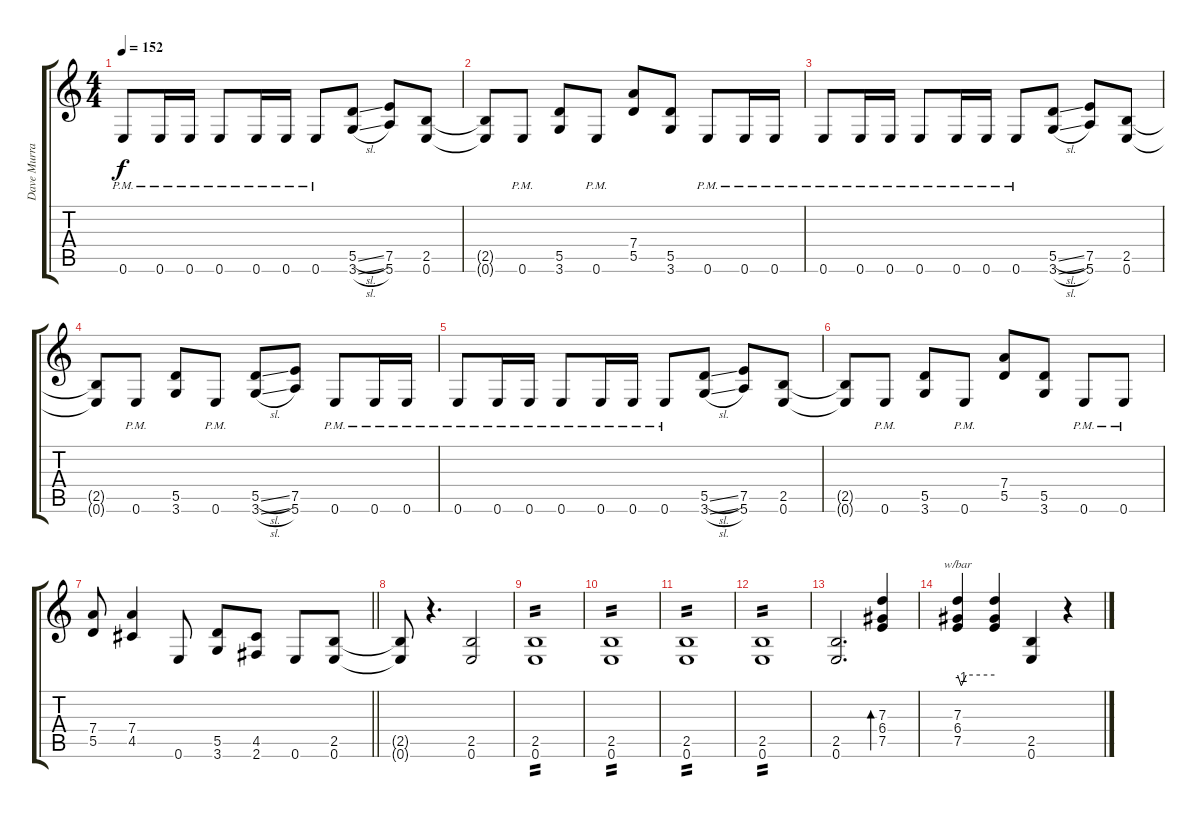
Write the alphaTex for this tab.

\track ("Dave Murray" "Dave Murra") {instrument overdrivenguitar}
\staff {score tabs}
\tuning (E4 B3 G3 D3 A2 E2) {hide}
\ts (4 4)
\tempo 152
\clef g2
\ks c
0.6{pm}.8{dy f} 0.6{pm}.16 0.6{pm}.16 0.6{pm}.8 0.6{pm}.16 0.6{pm}.16 0.6{pm}.8 (5.5{sl} 3.6{sl}).8 (7.5 5.6).8 (2.5 0.6).8 |
(2.5{t} 0.6{t}).8 0.6{pm}.8 (5.5 3.6).8 0.6{pm}.8 (7.4 5.5).8 (5.5 3.6).8 0.6{pm}.8 0.6{pm}.16 0.6{pm}.16 |
0.6{pm}.8 0.6{pm}.16 0.6{pm}.16 0.6{pm}.8 0.6{pm}.16 0.6{pm}.16 0.6{pm}.8 (5.5{sl} 3.6{sl}).8 (7.5 5.6).8 (2.5 0.6).8 |
(2.5{t} 0.6{t}).8 0.6{pm}.8 (5.5 3.6).8 0.6{pm}.8 (5.5{sl} 3.6{sl}).8 (7.5 5.6).8 0.6{pm}.8 0.6{pm}.16 0.6{pm}.16 |
0.6{pm}.8 0.6{pm}.16 0.6{pm}.16 0.6{pm}.8 0.6{pm}.16 0.6{pm}.16 0.6{pm}.8 (5.5{sl} 3.6{sl}).8 (7.5 5.6).8 (2.5 0.6).8 |
(2.5{t} 0.6{t}).8 0.6{pm}.8 (5.5 3.6).8 0.6{pm}.8 (7.4 5.5).8 (5.5 3.6).8 0.6{pm}.8 0.6{pm}.8 |
\barLineRight lightlight
(7.4 5.5).8 (7.4 4.5).4 0.6.8 (5.5 3.6).8 (4.5 2.6).8 0.6.8 (2.5 0.6).8 |
(2.5{t} 0.6{t}).8 r.4{d} (2.5 0.6).2 |
(2.5 0.6).1{tp 2} |
(2.5 0.6).1{tp 2} |
(2.5 0.6).1{tp 2} |
(2.5 0.6).1{tp 2} |
(2.5 0.6).2{d} (7.3 6.4 7.5).4{bd 240} |
(7.3 6.4 7.5).4{tbe (custom default 0 0 6 -4 14 0 60 0)} (7.3{t} 6.4{t} 7.5{t}).4 (2.5 0.6).4 r.4
